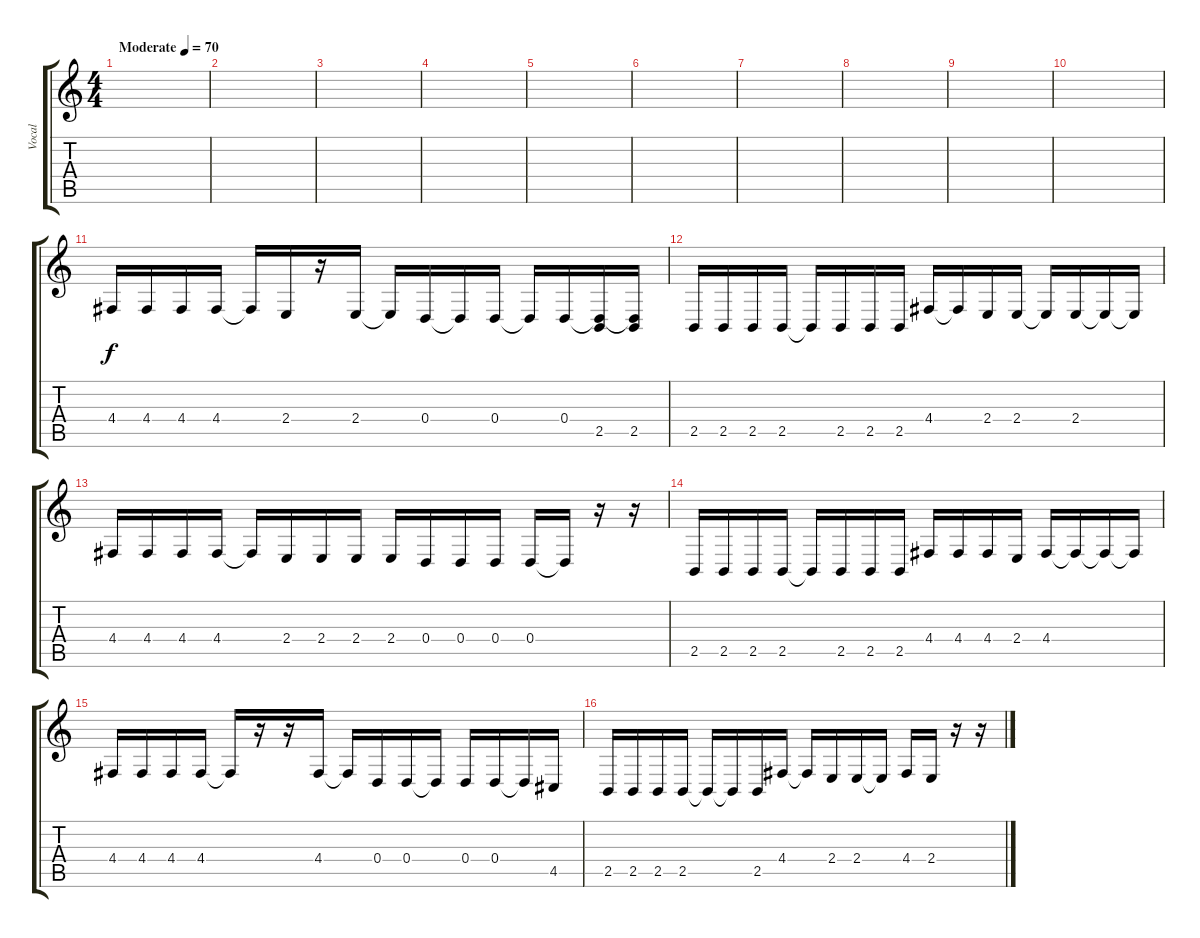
\track ("Vocal" "Vocal") {instrument viola}
\staff {score tabs}
\tuning (E4 B3 G3 D3 A2 E2) {hide}
\ts (4 4)
\tempo (70 "Moderate")
\clef g2
\ks c
|
|
|
|
|
|
|
|
|
|
4.4.16 4.4.16 4.4.16 4.4.16 4.4{t}.16 2.4.16 r.16 2.4.16 2.4{t}.16 0.4.16 0.4{t}.16 0.4.16 0.4{t}.16 0.4.16 (0.4{t} 2.5).16 (0.4{t} 2.5).16 |
2.5.16 2.5.16 2.5.16 2.5.16 2.5{t}.16 2.5.16 2.5.16 2.5.16 4.4.16 4.4{t}.16 2.4.16 2.4.16 2.4{t}.16 2.4.16 2.4{t}.16 2.4{t}.16 |
4.4.16 4.4.16 4.4.16 4.4.16 4.4{t}.16 2.4.16 2.4.16 2.4.16 2.4.16 0.4.16 0.4.16 0.4.16 0.4.16 0.4{t}.16 r.16 r.16 |
2.5.16 2.5.16 2.5.16 2.5.16 2.5{t}.16 2.5.16 2.5.16 2.5.16 4.4.16 4.4.16 4.4.16 2.4.16 4.4.16 4.4{t}.16 4.4{t}.16 4.4{t}.16 |
4.4.16 4.4.16 4.4.16 4.4.16 4.4{t}.16 r.16 r.16 4.4.16 4.4{t}.16 0.4.16 0.4.16 0.4{t}.16 0.4.16 0.4.16 0.4{t}.16 4.5.16 |
2.5.16 2.5.16 2.5.16 2.5.16 2.5{t}.16 2.5{t}.16 2.5.16 4.4.16 4.4{t}.16 2.4.16 2.4.16 2.4{t}.16 4.4.16 2.4.16 r.16 r.16
